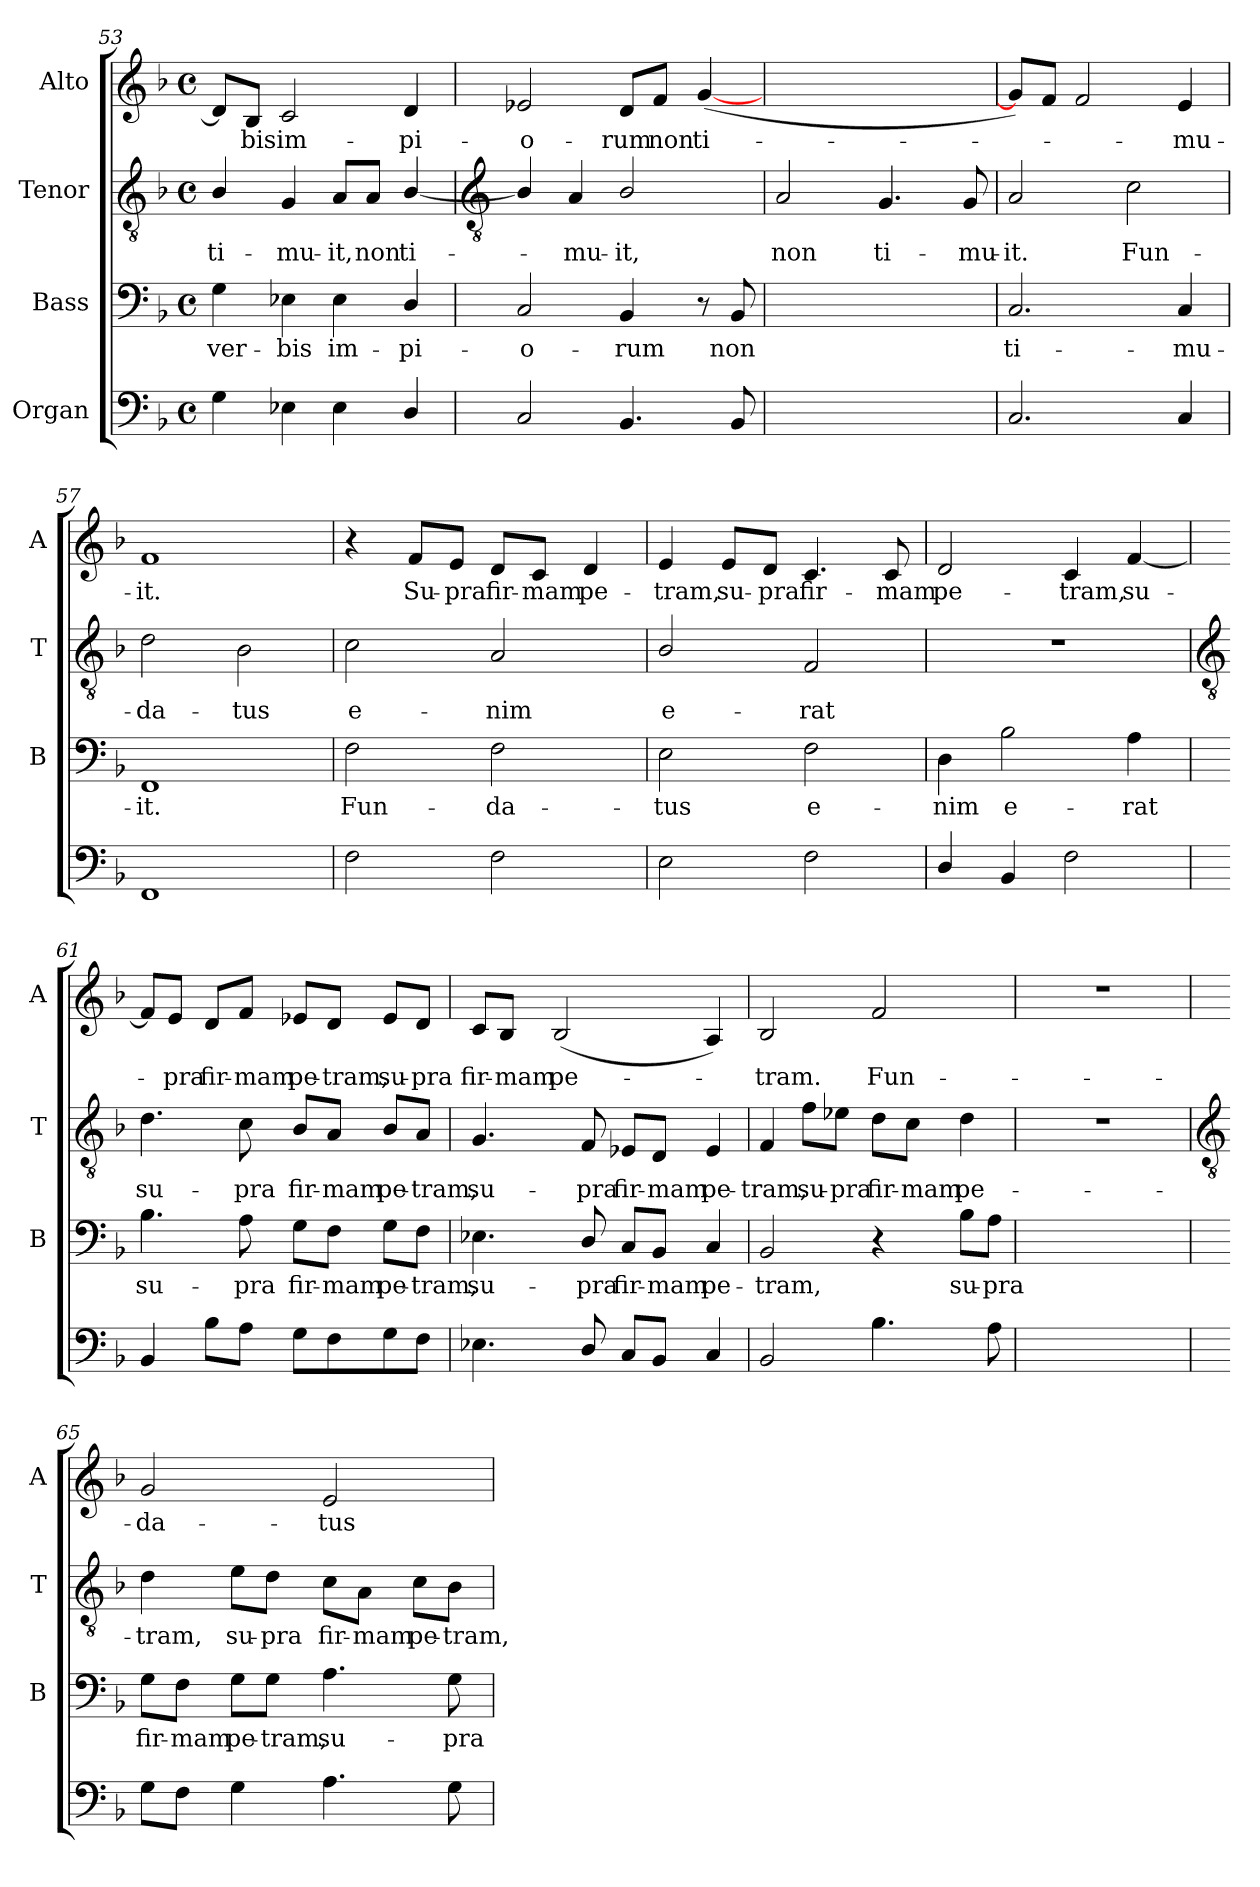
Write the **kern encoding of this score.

**kern	**kern	**text	**kern	**text	**kern	**text
*part4	*part3	*part3	*part2	*part2	*part1	*part1
*staff4	*staff3	*staff3	*staff2	*staff2	*staff1	*staff1
*I"Organ	*I"Bass	*	*I"Tenor	*	*I"Alto	*
*	*I'B	*	*I'T	*	*I'A	*
*clefF4	*clefF4	*	*clefGv2	*	*clefG2	*
*k[b-]	*k[b-]	*	*k[b-]	*	*k[b-]	*
*F:	*F:	*	*F:	*	*F:	*
*M4/4	*M4/4	*	*M4/4	*	*M4/4	*
*met(c)	*met(c)	*	*met(c)	*	*met(c)	*
=53	=53	=53	=53	=53	=53	=53
!	!	!LO:LY:b	!	!LO:LY:b	!	!
4G	4G	ver-	4B-/	ti-	8d/L]	.
!	!	!	!	!	!	!LO:LY:b
.	.	.	.	.	8B-/J	bis
!	!	!LO:LY:b	!	!LO:LY:b	!	!LO:LY:b
4E-X	4E-X	-bis	4G	-mu-	2c	im-
!	!	!LO:LY:b	!	!LO:LY:b	!	!
4E-	4E-	im-	8A/L	-it,	.	.
!	!	!	!	!LO:LY:b	!	!
.	.	.	8A/J	non	.	.
!	!	!LO:LY:b	!	!LO:LY:b	!	!LO:LY:b
4D/	4D/	-pi-	[4B-/	ti-	4d	-pi-
!!LO:LB:g=z
=54	=54	=54	=54	=54	=54	=54
*	*	*	*clefGv2	*	*	*
!	!	!LO:LY:b	!	!	!	!LO:LY:b
2C	2C	-o-	4B-/]	.	2e-X	-o-
!	!	!	!	!LO:LY:b	!	!
.	.	.	4A	mu-	.	.
!	!	!LO:LY:b	!	!LO:LY:b	!	!LO:LY:b
4.BB-	4BB-	-rum	2B-/	-it,	8d/L	-rum
!	!	!	!	!	!	!LO:LY:b
.	.	.	.	.	8f/J	non
!	!	!	!	!	!	!LO:LY:b
.	8r	.	.	.	(<[4g	ti-
!	!	!LO:LY:b	!	!	!	!
8BB-	8BB-	non	.	.	.	.
=55	=55	=55	=55	=55	=55	=55
!	!	!	!	!LO:LY:b	!	!
4ryy	4ryy	.	2A	non	4ryy	.
4ryy	4ryy	.	.	.	4ryy	.
!	!	!	!	!LO:LY:b	!	!
4ryy	4ryy	.	4.G	ti-	4ryy	.
4ryy	4ryy	.	.	.	4ryy	.
!	!	!	!	!LO:LY:b	!	!
.	.	.	8G	-mu-	.	.
=56	=56	=56	=56	=56	=56	=56
!	!	!LO:LY:b	!	!LO:LY:b	!	!
2.C	2.C	ti-	2A	-it.	8g/L])	.
.	.	.	.	.	8f/J	.
.	.	.	.	.	2f	.
!	!	!	!	!LO:LY:b	!	!
.	.	.	2c	Fun-	.	.
!	!	!LO:LY:b	!	!	!	!LO:LY:b
4C	4C	-mu-	.	.	4e	mu-
=57	=57	=57	=57	=57	=57	=57
!	!	!LO:LY:b	!	!LO:LY:b	!	!LO:LY:b
1FF	1FF	-it.	2d	-da-	1f	-it.
!	!	!	!	!LO:LY:b	!	!
.	.	.	2B-	-tus	.	.
=58	=58	=58	=58	=58	=58	=58
!	!	!LO:LY:b	!	!LO:LY:b	!	!
2F	2F	Fun-	2c	e-	4r	.
!	!	!	!	!	!	!LO:LY:b
.	.	.	.	.	8f/L	Su-
!	!	!	!	!	!	!LO:LY:b
.	.	.	.	.	8e/J	-pra
!	!	!LO:LY:b	!	!LO:LY:b	!	!LO:LY:b
2F	2F	-da-	2A	-nim	8d/L	fir-
!	!	!	!	!	!	!LO:LY:b
.	.	.	.	.	8c/J	-mam
!	!	!	!	!	!	!LO:LY:b
.	.	.	.	.	4d	pe-
=59	=59	=59	=59	=59	=59	=59
!	!	!LO:LY:b	!	!LO:LY:b	!	!LO:LY:b
2E	2E	-tus	2B-/	e-	4e	-tram,
!	!	!	!	!	!	!LO:LY:b
.	.	.	.	.	8e/L	su-
!	!	!	!	!	!	!LO:LY:b
.	.	.	.	.	8d/J	-pra
!	!	!LO:LY:b	!	!LO:LY:b	!	!LO:LY:b
2F	2F	e-	2F	-rat	4.c	fir-
!	!	!	!	!	!	!LO:LY:b
.	.	.	.	.	8c	-mam
=60	=60	=60	=60	=60	=60	=60
!	!	!LO:LY:b	!	!	!	!LO:LY:b
4D/	4D	-nim	1r	.	2d	pe-
!	!	!LO:LY:b	!	!	!	!
4BB-	2B-	e-	.	.	.	.
!	!	!	!	!	!	!LO:LY:b
2F	.	.	.	.	4c	-tram,
!	!	!LO:LY:b	!	!	!	!LO:LY:b
.	4A	-rat	.	.	[4f	su-
!!LO:LB:g=z
=61	=61	=61	=61	=61	=61	=61
*	*	*	*clefGv2	*	*	*
!	!	!LO:LY:b	!	!LO:LY:b	!	!
4BB-	4.B-	su-	4.d	su-	8f/L]	.
!	!	!	!	!	!	!LO:LY:b
.	.	.	.	.	8e/J	pra
!	!	!	!	!	!	!LO:LY:b
8B-L	.	.	.	.	8d/L	fir-
!	!	!LO:LY:b	!	!LO:LY:b	!	!LO:LY:b
8AJ	8A	-pra	8c	-pra	8f/J	-mam
!	!	!LO:LY:b	!	!LO:LY:b	!	!LO:LY:b
8GL	8G\L	fir-	8B-/L	fir-	8e-X/L	pe-
!	!	!LO:LY:b	!	!LO:LY:b	!	!LO:LY:b
8F	8F\J	-mam	8A/J	-mam	8d/J	-tram,
!	!	!LO:LY:b	!	!LO:LY:b	!	!LO:LY:b
8G	8G\L	pe-	8B-/L	pe-	8e-/L	su-
!	!	!LO:LY:b	!	!LO:LY:b	!	!LO:LY:b
8FJ	8F\J	-tram,	8A/J	-tram,	8d/J	-pra
=62	=62	=62	=62	=62	=62	=62
!	!	!LO:LY:b	!	!LO:LY:b	!	!LO:LY:b
4.E-X	4.E-X	su-	4.G	su-	8c/L	fir-
!	!	!	!	!	!	!LO:LY:b
.	.	.	.	.	8B-/J	-mam
!	!	!	!	!	!	!LO:LY:b
.	.	.	.	.	(<2B-	pe-
!	!	!LO:LY:b	!	!LO:LY:b	!	!
8D/	8D/	-pra	8F	-pra	.	.
!	!	!LO:LY:b	!	!LO:LY:b	!	!
8CL	8C/L	fir-	8E-X/L	fir-	.	.
!	!	!LO:LY:b	!	!LO:LY:b	!	!
8BB-J	8BB-/J	-mam	8D/J	-mam	.	.
!	!	!LO:LY:b	!	!LO:LY:b	!	!
4C	4C	pe-	4E-	pe-	4A)	.
=63	=63	=63	=63	=63	=63	=63
!	!	!LO:LY:b	!	!LO:LY:b	!	!LO:LY:b
2BB-	2BB-	-tram,	4F	-tram,	2B-	tram.
!	!	!	!	!LO:LY:b	!	!
.	.	.	8f\L	su-	.	.
!	!	!	!	!LO:LY:b	!	!
.	.	.	8e-X\J	-pra	.	.
!	!	!	!	!LO:LY:b	!	!LO:LY:b
4.B-	4r	.	8d\L	fir-	2f	Fun-
!	!	!	!	!LO:LY:b	!	!
.	.	.	8c\J	-mam	.	.
!	!	!LO:LY:b	!	!LO:LY:b	!	!
.	8B-\L	su-	4d	pe-	.	.
!	!	!LO:LY:b	!	!	!	!
8A	8A\J	-pra	.	.	.	.
=64	=64	=64	=64	=64	=64	=64
4ryy	4ryy	.	1r	.	1r	.
4ryy	4ryy	.	.	.	.	.
4ryy	4ryy	.	.	.	.	.
4ryy	4ryy	.	.	.	.	.
!!LO:LB:g=z
=65	=65	=65	=65	=65	=65	=65
*	*	*	*clefGv2	*	*	*
!	!	!LO:LY:b	!	!LO:LY:b	!	!LO:LY:b
8GL	8G\L	fir-	4d	-tram,	2g	-da-
!	!	!LO:LY:b	!	!	!	!
8FJ	8F\J	-mam	.	.	.	.
!	!	!LO:LY:b	!	!LO:LY:b	!	!
4G	8G\L	pe-	8e\L	su-	.	.
!	!	!LO:LY:b	!	!LO:LY:b	!	!
.	8G\J	-tram,	8d\J	-pra	.	.
!	!	!LO:LY:b	!	!LO:LY:b	!	!LO:LY:b
4.A	4.A	su-	8c\L	fir-	2e	-tus
!	!	!	!	!LO:LY:b	!	!
.	.	.	8A\J	-mam	.	.
!	!	!	!	!LO:LY:b	!	!
.	.	.	8c\L	pe-	.	.
!	!	!LO:LY:b	!	!LO:LY:b	!	!
8G	8G	-pra	8B-\J	-tram,	.	.
=	=	=	=	=	=	=
*-	*-	*-	*-	*-	*-	*-
